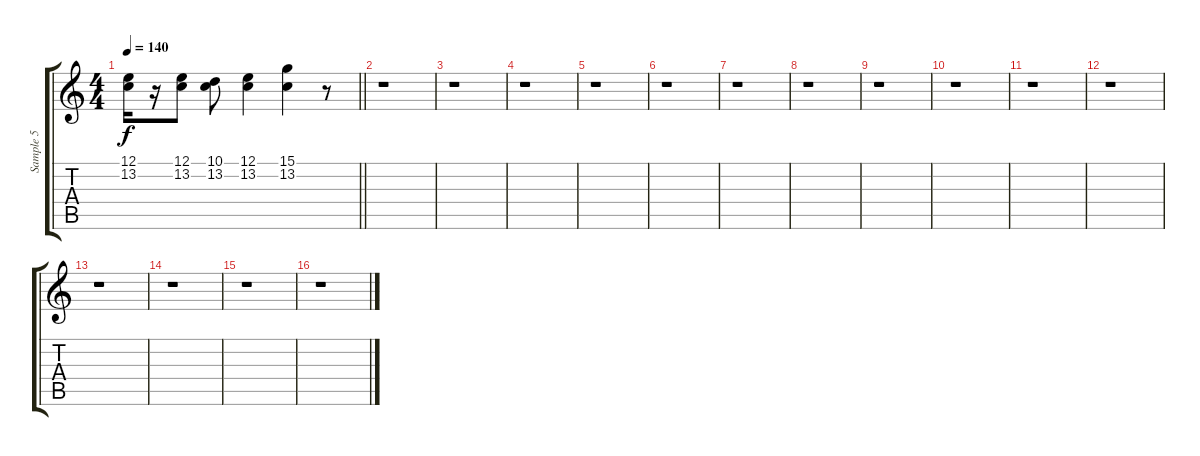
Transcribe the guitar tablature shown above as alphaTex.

\track ("Sample 5" "Sample 5") {instrument lead1square}
\staff {score tabs}
\tuning (E4 B3 G3 D3 A2 E2) {hide}
\ts (4 4)
\tempo 140
\clef g2
\barLineRight lightlight
\ks c
(12.1 13.2).16{dy f} r.16 (12.1 13.2).8 (10.1 13.2).8 (12.1 13.2).4 (15.1 13.2).4 r.8 |
\section ("" " ")
r.1 |
r.1 |
r.1 |
r.1 |
r.1 |
r.1 |
r.1 |
r.1 |
r.1 |
r.1 |
r.1 |
r.1 |
r.1 |
r.1 |
r.1
